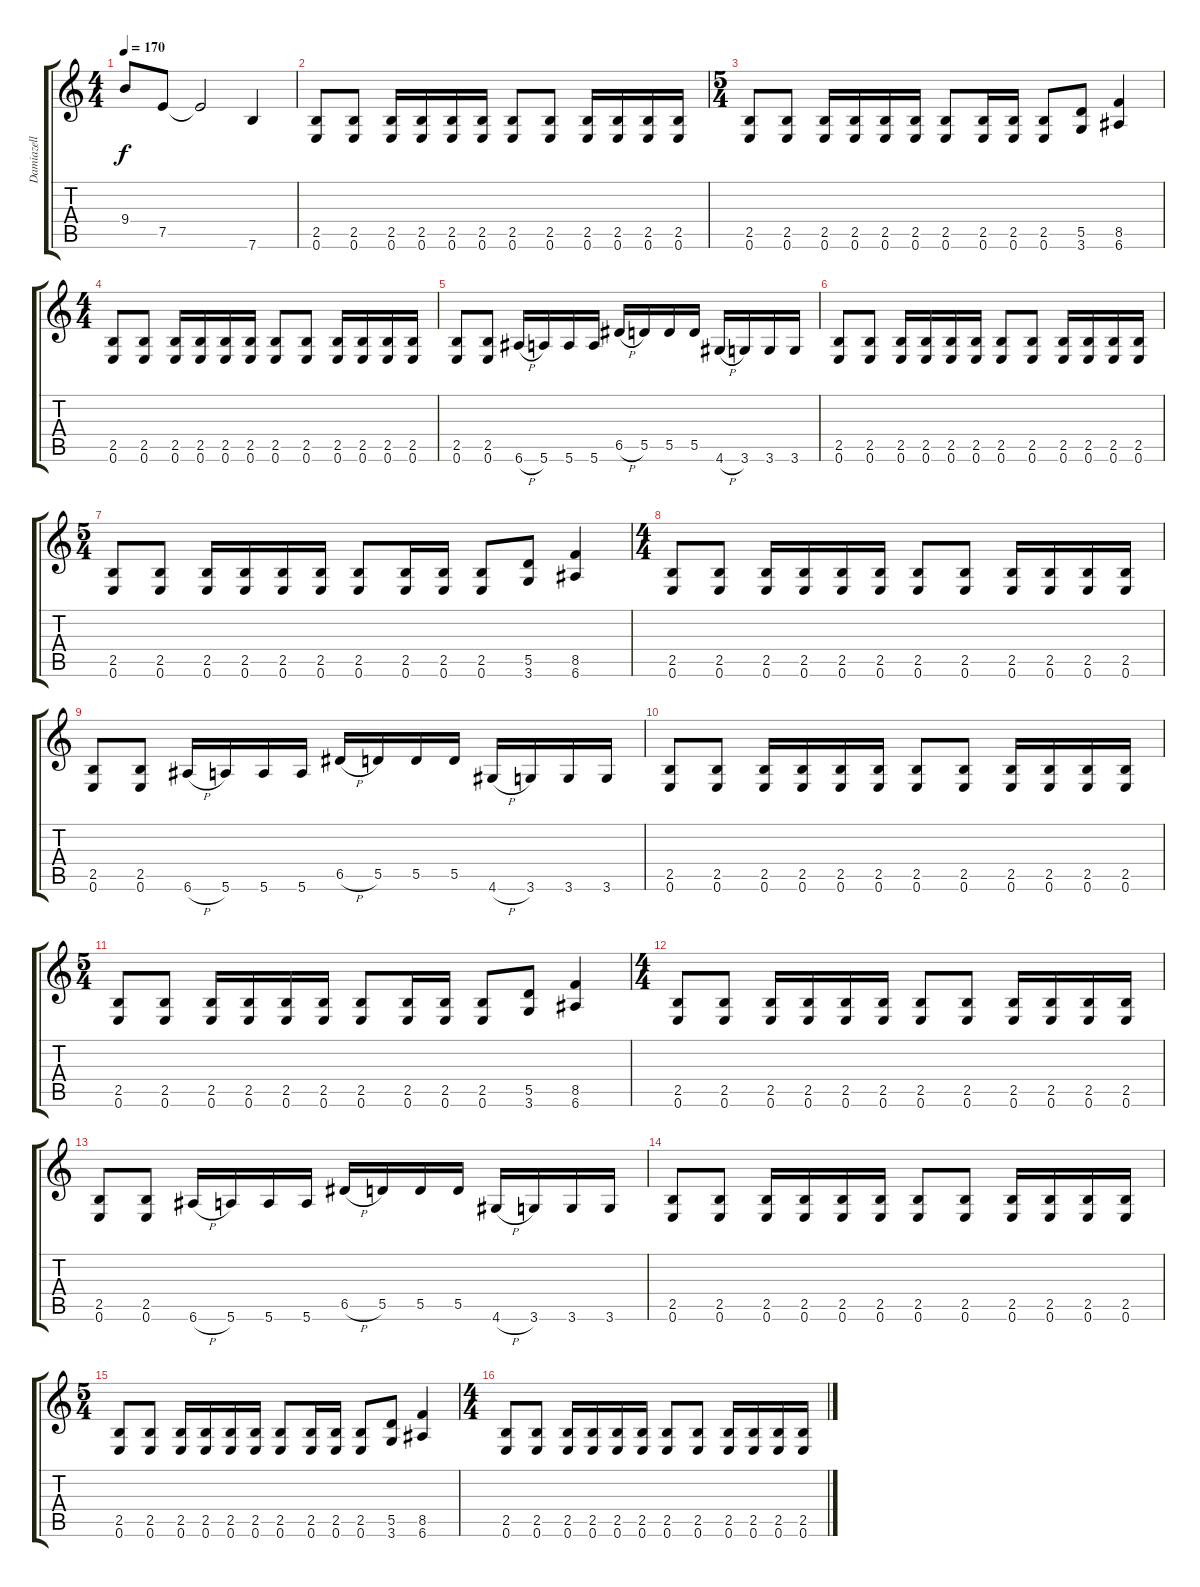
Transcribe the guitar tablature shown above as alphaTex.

\track ("Damiazell" "Damiazell") {instrument distortionguitar}
\staff {score tabs}
\tuning (E4 B3 G3 D3 A2 E2) {hide}
\ts (4 4)
\tempo 170
\clef g2
\ks c
9.4.8{dy f} 7.5.8 7.5{t}.2 7.6.4 |
(2.5 0.6).8 (2.5 0.6).8 (2.5 0.6).16 (2.5 0.6).16 (2.5 0.6).16 (2.5 0.6).16 (2.5 0.6).8 (2.5 0.6).8 (2.5 0.6).16 (2.5 0.6).16 (2.5 0.6).16 (2.5 0.6).16 |
\ts (5 4)
(2.5 0.6).8 (2.5 0.6).8 (2.5 0.6).16 (2.5 0.6).16 (2.5 0.6).16 (2.5 0.6).16 (2.5 0.6).8 (2.5 0.6).16 (2.5 0.6).16 (2.5 0.6).8 (5.5 3.6).8 (8.5 6.6).4 |
\ts (4 4)
(2.5 0.6).8 (2.5 0.6).8 (2.5 0.6).16 (2.5 0.6).16 (2.5 0.6).16 (2.5 0.6).16 (2.5 0.6).8 (2.5 0.6).8 (2.5 0.6).16 (2.5 0.6).16 (2.5 0.6).16 (2.5 0.6).16 |
(2.5 0.6).8 (2.5 0.6).8 6.6{h}.16 5.6.16 5.6.16 5.6.16 6.5{h}.16 5.5.16 5.5.16 5.5.16 4.6{h}.16 3.6.16 3.6.16 3.6.16 |
(2.5 0.6).8 (2.5 0.6).8 (2.5 0.6).16 (2.5 0.6).16 (2.5 0.6).16 (2.5 0.6).16 (2.5 0.6).8 (2.5 0.6).8 (2.5 0.6).16 (2.5 0.6).16 (2.5 0.6).16 (2.5 0.6).16 |
\ts (5 4)
(2.5 0.6).8 (2.5 0.6).8 (2.5 0.6).16 (2.5 0.6).16 (2.5 0.6).16 (2.5 0.6).16 (2.5 0.6).8 (2.5 0.6).16 (2.5 0.6).16 (2.5 0.6).8 (5.5 3.6).8 (8.5 6.6).4 |
\ts (4 4)
(2.5 0.6).8 (2.5 0.6).8 (2.5 0.6).16 (2.5 0.6).16 (2.5 0.6).16 (2.5 0.6).16 (2.5 0.6).8 (2.5 0.6).8 (2.5 0.6).16 (2.5 0.6).16 (2.5 0.6).16 (2.5 0.6).16 |
(2.5 0.6).8 (2.5 0.6).8 6.6{h}.16 5.6.16 5.6.16 5.6.16 6.5{h}.16 5.5.16 5.5.16 5.5.16 4.6{h}.16 3.6.16 3.6.16 3.6.16 |
(2.5 0.6).8 (2.5 0.6).8 (2.5 0.6).16 (2.5 0.6).16 (2.5 0.6).16 (2.5 0.6).16 (2.5 0.6).8 (2.5 0.6).8 (2.5 0.6).16 (2.5 0.6).16 (2.5 0.6).16 (2.5 0.6).16 |
\ts (5 4)
(2.5 0.6).8 (2.5 0.6).8 (2.5 0.6).16 (2.5 0.6).16 (2.5 0.6).16 (2.5 0.6).16 (2.5 0.6).8 (2.5 0.6).16 (2.5 0.6).16 (2.5 0.6).8 (5.5 3.6).8 (8.5 6.6).4 |
\ts (4 4)
(2.5 0.6).8 (2.5 0.6).8 (2.5 0.6).16 (2.5 0.6).16 (2.5 0.6).16 (2.5 0.6).16 (2.5 0.6).8 (2.5 0.6).8 (2.5 0.6).16 (2.5 0.6).16 (2.5 0.6).16 (2.5 0.6).16 |
(2.5 0.6).8 (2.5 0.6).8 6.6{h}.16 5.6.16 5.6.16 5.6.16 6.5{h}.16 5.5.16 5.5.16 5.5.16 4.6{h}.16 3.6.16 3.6.16 3.6.16 |
(2.5 0.6).8 (2.5 0.6).8 (2.5 0.6).16 (2.5 0.6).16 (2.5 0.6).16 (2.5 0.6).16 (2.5 0.6).8 (2.5 0.6).8 (2.5 0.6).16 (2.5 0.6).16 (2.5 0.6).16 (2.5 0.6).16 |
\ts (5 4)
(2.5 0.6).8 (2.5 0.6).8 (2.5 0.6).16 (2.5 0.6).16 (2.5 0.6).16 (2.5 0.6).16 (2.5 0.6).8 (2.5 0.6).16 (2.5 0.6).16 (2.5 0.6).8 (5.5 3.6).8 (8.5 6.6).4 |
\ts (4 4)
(2.5 0.6).8 (2.5 0.6).8 (2.5 0.6).16 (2.5 0.6).16 (2.5 0.6).16 (2.5 0.6).16 (2.5 0.6).8 (2.5 0.6).8 (2.5 0.6).16 (2.5 0.6).16 (2.5 0.6).16 (2.5 0.6).16
